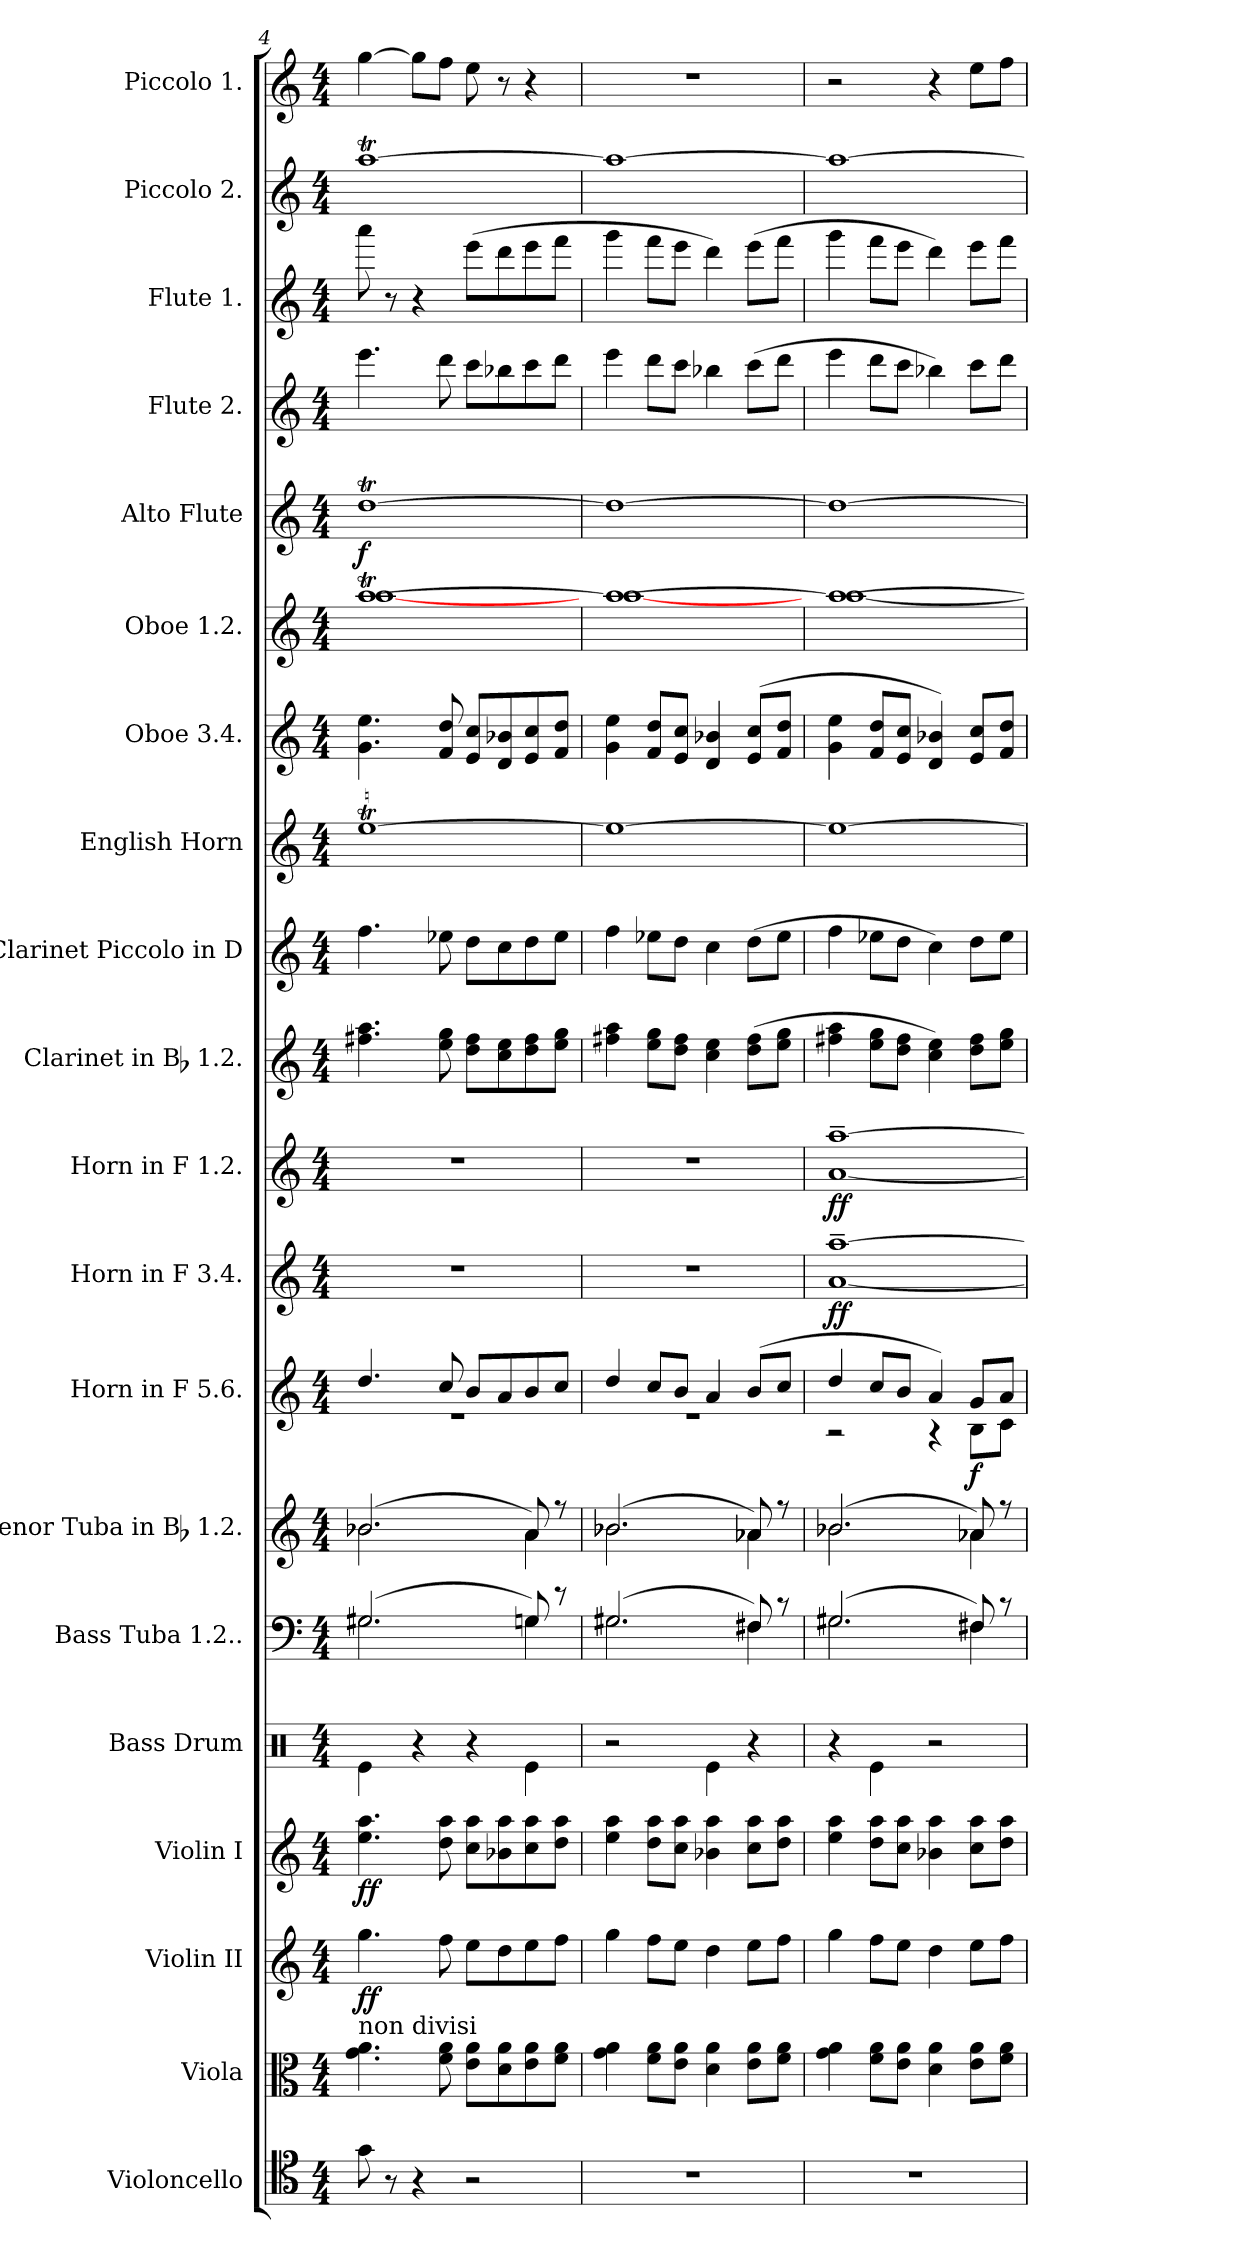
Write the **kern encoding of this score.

**kern	**kern	**kern	**dynam	**kern	**dynam	**kern	**kern	**kern	**kern	**dynam	**kern	**dynam	**kern	**dynam	**kern	**kern	**kern	**kern	**kern	**kern	**dynam	**kern	**kern	**kern	**kern
*part20	*part19	*part18	*part18	*part17	*part17	*part16	*part15	*part14	*part13	*part13	*part12	*part12	*part11	*part11	*part10	*part9	*part8	*part7	*part6	*part5	*part5	*part4	*part3	*part2	*part1
*staff20	*staff19	*staff18	*staff18	*staff17	*staff17	*staff16	*staff15	*staff14	*staff13	*staff13	*staff12	*staff12	*staff11	*staff11	*staff10	*staff9	*staff8	*staff7	*staff6	*staff5	*staff5	*staff4	*staff3	*staff2	*staff1
*I"Violoncello	*I"Viola	*I"Violin II	*	*I"Violin I	*	*I"Bass Drum	*I"Bass Tuba 1.2..	*I"Tenor Tuba in Bb 1.2.	*I"Horn in F 5.6.	*	*I"Horn in F 3.4.	*	*I"Horn in F 1.2.	*	*I"Clarinet in Bb 1.2.	*I"Clarinet Piccolo in D	*I"English Horn	*I"Oboe 3.4.	*I"Oboe 1.2.	*I"Alto Flute	*	*I"Flute 2.	*I"Flute 1.	*I"Piccolo 2.	*I"Piccolo 1.
*I'Vc.	*I'Vla.	*I'Vln. II	*	*I'Vln. I	*	*I'B. D.	*I'Tba.	*I'T. Tba.	*I'Hn.	*	*I'Hn.	*	*I'Hn.	*	*I'Cl.	*	*I'Eng. Hn.	*I'Ob.	*I'Ob.	*	*	*I'Fl.	*I'Fl.	*I'Picc.	*I'Picc.
*clefC4	*clefC3	*clefG2	*	*clefG2	*	*clefX	*clefF4	*clefG2	*clefG2	*	*clefG2	*	*clefG2	*	*clefG2	*clefG2	*clefG2	*clefG2	*clefG2	*clefG2	*	*clefG2	*clefG2	*clefG2	*clefG2
*	*	*	*	*	*	*	*	*ITrd1c2	*ITrd4c7	*	*ITrd4c7	*	*ITrd4c7	*	*ITrd1c2	*ITrd-1c-2	*ITrd4c7	*	*	*ITrd3c5	*	*	*	*	*
*k[]	*k[]	*k[]	*	*k[]	*	*k[]	*k[]	*k[b-e-]	*k[b-]	*	*k[b-]	*	*k[b-]	*	*k[b-e-]	*k[f#c#]	*k[b-]	*k[]	*k[]	*k[f#]	*	*k[]	*k[]	*k[]	*k[]
*M4/4	*M4/4	*M4/4	*	*M4/4	*	*M4/4	*M4/4	*M4/4	*M4/4	*	*M4/4	*	*M4/4	*	*M4/4	*M4/4	*M4/4	*M4/4	*M4/4	*M4/4	*	*M4/4	*M4/4	*M4/4	*M4/4
=4	=4	=4	=4	=4	=4	=4	=4	=4	=4	=4	=4	=4	=4	=4	=4	=4	=4	=4	=4	=4	=4	=4	=4	=4	=4
*	*	*	*	*	*	*	*^	*^	*^	*	*	*	*	*	*	*	*	*	*^	*	*	*	*	*	*
!	!LO:TX:a:t=non divisi	!	!	!	!	!	!	!	!	!	!	!	!	!	!	!	!	!	!	!	!	!	!	!	!	!	!	!	!
8g	4.g 4.a	4.gg	ff	4.ee 4.aa	ff	4Re\	(2.G#X	2.G#X	(2.a-X	2.a-X	4.g	1r	.	1r	.	1r	.	4.een 4.gg	4.gg	[1aT	4.g 4.ee	[1aaT	[1aa	[1aT	f	4.eee	8aaa	[1aaT	[4gg
8r	.	.	.	.	.	.	.	.	.	.	.	.	.	.	.	.	.	.	.	.	.	.	.	.	.	.	8r	.	.
4r	.	.	.	.	.	4r	.	.	.	.	.	.	.	.	.	.	.	.	.	.	.	.	.	.	.	.	4r	.	8ggL]
.	8f 8a	8ff	.	8dd 8aa	.	.	.	.	.	.	8f	.	.	.	.	.	.	8dd 8ff	8ffn	.	8f 8dd	.	.	.	.	8ddd	.	.	8ffJ
2r	8e 8aL	8eeL	.	8cc 8aaL	.	4r	.	.	.	.	8eL	.	.	.	.	.	.	8cc 8eeL	8eeL	.	8e 8ccL	.	.	.	.	8cccL	(8eeeL	.	8ee
.	8d 8a	8dd	.	8b-X 8aa	.	.	.	.	.	.	8d	.	.	.	.	.	.	8b- 8dd	8dd	.	8d 8b-X	.	.	.	.	8bb-X	8ddd	.	8r
.	8e 8a	8ee	.	8cc 8aa	.	4Re\	8Gn)	4G	8g)	4g	8e	.	.	.	.	.	.	8cc 8ee	8ee	.	8e 8cc	.	.	.	.	8ccc	8eee	.	4r
.	8f 8aJ	8ffJ	.	8dd 8aaJ	.	.	8r	.	8r	.	8fJ	.	.	.	.	.	.	8dd 8ffJ	8ffJ	.	8f 8ddJ	.	.	.	.	8dddJ	8fffJ	.	.
=5	=5	=5	=5	=5	=5	=5	=5	=5	=5	=5	=5	=5	=5	=5	=5	=5	=5	=5	=5	=5	=5	=5	=5	=5	=5	=5	=5	=5	=5
1r	4g 4a	4gg	.	4ee 4aa	.	2r	(2.G#X	2.G#X	(2.a-X	2.a-X	4g	1r	.	1r	.	1r	.	4een 4gg	4gg	1a_	4g 4ee	1aa_	[1aa	1a_	.	4eee	4ggg	1aa_	1r
.	8f 8aL	8ffL	.	8dd 8aaL	.	.	.	.	.	.	8fL	.	.	.	.	.	.	8dd 8ffL	8ffnL	.	8f 8ddL	.	.	.	.	8dddL	8fffL	.	.
.	8e 8aJ	8eeJ	.	8cc 8aaJ	.	.	.	.	.	.	8eJ	.	.	.	.	.	.	8cc 8eeJ	8eeJ	.	8e 8ccJ	.	.	.	.	8cccJ	8eeeJ	.	.
.	4d 4a	4dd	.	4b-X 4aa	.	4Re\	.	.	.	.	4d	.	.	.	.	.	.	4b- 4dd	4dd	.	4d 4b-X	.	.	.	.	4bb-X	4ddd)	.	.
.	8e 8aL	8eeL	.	8cc 8aaL	.	4r	8F#X)	4F#X	8g-X)	4g-X	(8eL	.	.	.	.	.	.	(8cc 8eeL	(8eeL	.	(8e 8ccL	.	.	.	.	(8cccL	(8eeeL	.	.
.	8f 8aJ	8ffJ	.	8dd 8aaJ	.	.	8r	.	8r	.	8fJ	.	.	.	.	.	.	8dd 8ffJ	8ffJ	.	8f 8ddJ	.	.	.	.	8dddJ	8fffJ	.	.
=6	=6	=6	=6	=6	=6	=6	=6	=6	=6	=6	=6	=6	=6	=6	=6	=6	=6	=6	=6	=6	=6	=6	=6	=6	=6	=6	=6	=6	=6
1r	4g 4a	4gg	.	4ee 4aa	.	4r	(2.G#X	2.G#X	(2.a-X	2.a-X	4g	2r	.	[1d~ [1dd~	ff	[1d~ [1dd~	ff	4een 4gg	4gg	1a_	4g 4ee	1aa_	[1aa	1a_	.	4eee	4ggg	1aa_	2r
.	8f 8aL	8ffL	.	8dd 8aaL	.	4Re\	.	.	.	.	8fL	.	.	.	.	.	.	8dd 8ffL	8ffnL	.	8f 8ddL	.	.	.	.	8dddL	8fffL	.	.
.	8e 8aJ	8eeJ	.	8cc 8aaJ	.	.	.	.	.	.	8eJ	.	.	.	.	.	.	8cc 8eeJ	8eeJ	.	8e 8ccJ	.	.	.	.	8cccJ	8eeeJ	.	.
.	4d 4a	4dd	.	4b-X 4aa	.	2r	.	.	.	.	4d)	4r	.	.	.	.	.	4b- 4dd)	4dd)	.	4d 4b-X)	.	.	.	.	4bb-X)	4ddd)	.	4r
.	8e 8aL	8eeL	.	8cc 8aaL	.	.	8F#X)	4F#X	8g-X)	4g-X	8cL	8EL	f	.	.	.	.	8cc 8eeL	8eeL	.	8e 8ccL	.	.	.	.	8cccL	8eeeL	.	8eeL
.	8f 8aJ	8ffJ	.	8dd 8aaJ	.	.	8r	.	8r	.	8dJ	8FJ	.	.	.	.	.	8dd 8ffJ	8ffJ	.	8f 8ddJ	.	.	.	.	8dddJ	8fffJ	.	8ffJ
*	*	*	*	*	*	*	*v	*v	*	*	*v	*v	*	*	*	*	*	*	*	*	*	*v	*v	*	*	*	*	*	*
*	*	*	*	*	*	*	*	*v	*v	*	*	*	*	*	*	*	*	*	*	*	*	*	*	*	*	*
=	=	=	=	=	=	=	=	=	=	=	=	=	=	=	=	=	=	=	=	=	=	=	=	=	=
*-	*-	*-	*-	*-	*-	*-	*-	*-	*-	*-	*-	*-	*-	*-	*-	*-	*-	*-	*-	*-	*-	*-	*-	*-	*-
